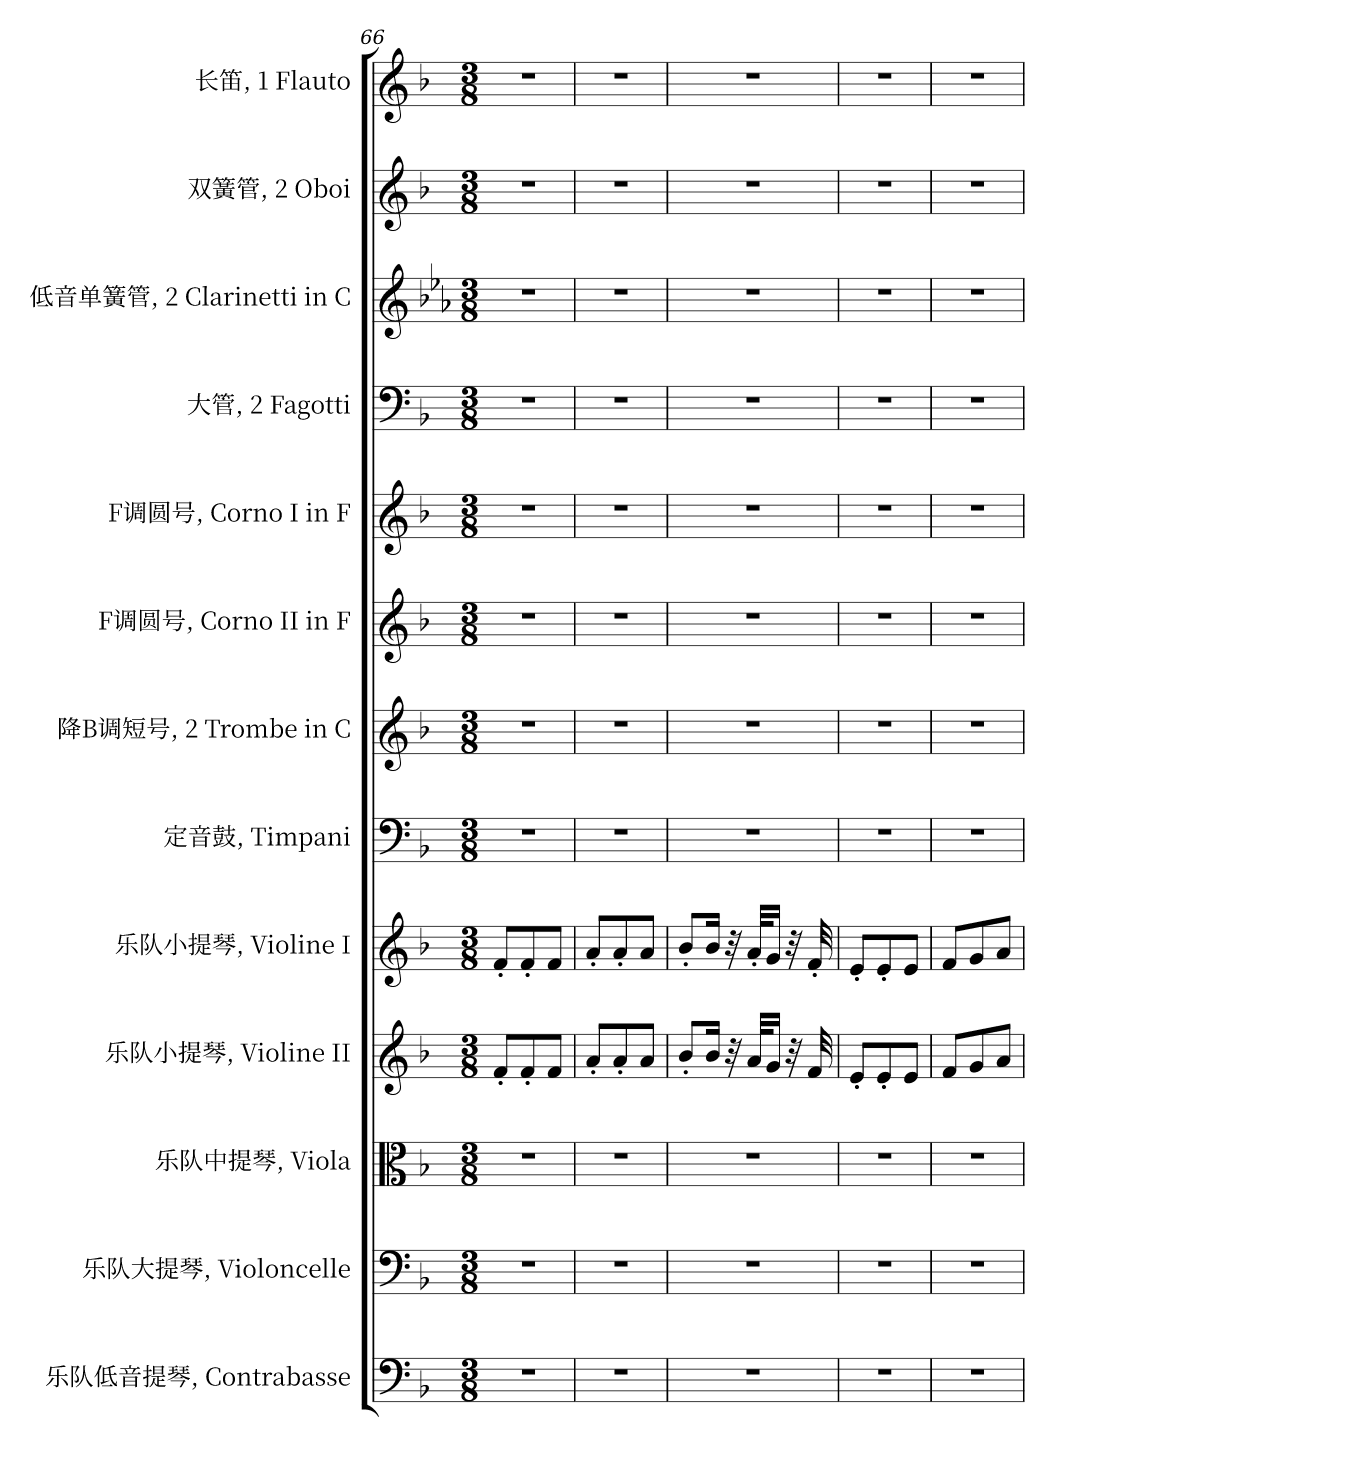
**kern	**kern	**kern	**kern	**kern	**kern	**kern	**kern	**kern	**kern	**kern	**kern	**kern
*part13	*part12	*part11	*part10	*part9	*part8	*part7	*part6	*part5	*part4	*part3	*part2	*part1
*staff13	*staff12	*staff11	*staff10	*staff9	*staff8	*staff7	*staff6	*staff5	*staff4	*staff3	*staff2	*staff1
*I"乐队低音提琴, Contrabasse	*I"乐队大提琴, Violoncelle	*I"乐队中提琴, Viola	*I"乐队小提琴, Violine II	*I"乐队小提琴, Violine I	*I"定音鼓, Timpani	*I"降B调短号, 2 Trombe in C	*I"F调圆号, Corno II in F	*I"F调圆号, Corno I in F	*I"大管, 2 Fagotti	*I"低音单簧管, 2 Clarinetti in C	*I"双簧管, 2 Oboi	*I"长笛, 1 Flauto
*I'Cbs.	*	*	*	*	*I'Timp.	*	*	*	*	*	*I'Ob.	*I'Fl.
*clefF4	*clefF4	*clefC3	*clefG2	*clefG2	*clefF4	*clefG2	*clefG2	*clefG2	*clefF4	*clefG2	*clefG2	*clefG2
*ITrd7c12	*	*	*	*	*	*ITrd1c2	*ITrd4c7	*ITrd4c7	*	*ITrd8c14	*	*
*k[b-]	*k[b-]	*k[b-]	*k[b-]	*k[b-]	*k[b-]	*k[b-e-a-]	*k[b-e-]	*k[b-e-]	*k[b-]	*k[b-e-a-]	*k[b-]	*k[b-]
*M3/8	*M3/8	*M3/8	*M3/8	*M3/8	*M3/8	*M3/8	*M3/8	*M3/8	*M3/8	*M3/8	*M3/8	*M3/8
*MM42	*MM42	*MM42	*MM42	*MM42	*MM42	*MM42	*MM42	*MM42	*MM42	*MM42	*MM42	*MM42
=66	=66	=66	=66	=66	=66	=66	=66	=66	=66	=66	=66	=66
4.r	4.r	4.r	8f'/L	8f'/L	4.r	4.r	4.r	4.r	4.r	4.r	4.r	4.r
.	.	.	8f'/	8f'/	.	.	.	.	.	.	.	.
.	.	.	8f/J	8f/J	.	.	.	.	.	.	.	.
!!LO:PB:g=z
=67	=67	=67	=67	=67	=67	=67	=67	=67	=67	=67	=67	=67
*	*	*	*	*	*	*	*	*	*	*	*	*MM42
4.r	4.r	4.r	8a'/L	8a'/L	4.r	4.r	4.r	4.r	4.r	4.r	4.r	4.r
.	.	.	8a'/	8a'/	.	.	.	.	.	.	.	.
.	.	.	8a/J	8a/J	.	.	.	.	.	.	.	.
=68	=68	=68	=68	=68	=68	=68	=68	=68	=68	=68	=68	=68
*	*	*	*	*	*	*	*	*	*	*	*	*MM42
4.r	4.r	4.r	8b-'/L	8b-'/L	4.r	4.r	4.r	4.r	4.r	4.r	4.r	4.r
.	.	.	16b-/Jk	16b-/Jk	.	.	.	.	.	.	.	.
.	.	.	32r	32r	.	.	.	.	.	.	.	.
.	.	.	32a/KLL	32a'/KLL	.	.	.	.	.	.	.	.
.	.	.	16g/JJ	16g/JJ	.	.	.	.	.	.	.	.
.	.	.	32r	32r	.	.	.	.	.	.	.	.
.	.	.	32f/	32f'/	.	.	.	.	.	.	.	.
=69	=69	=69	=69	=69	=69	=69	=69	=69	=69	=69	=69	=69
*	*	*	*	*	*	*	*	*	*	*	*	*MM42
4.r	4.r	4.r	8e'/L	8e'/L	4.r	4.r	4.r	4.r	4.r	4.r	4.r	4.r
.	.	.	8e'/	8e'/	.	.	.	.	.	.	.	.
.	.	.	8e/J	8e/J	.	.	.	.	.	.	.	.
=70	=70	=70	=70	=70	=70	=70	=70	=70	=70	=70	=70	=70
*	*	*	*	*	*	*	*	*	*	*	*	*MM42
4.r	4.r	4.r	8f/L	8f/L	4.r	4.r	4.r	4.r	4.r	4.r	4.r	4.r
.	.	.	8g/	8g/	.	.	.	.	.	.	.	.
.	.	.	8a/J	8a/J	.	.	.	.	.	.	.	.
=	=	=	=	=	=	=	=	=	=	=	=	=
*-	*-	*-	*-	*-	*-	*-	*-	*-	*-	*-	*-	*-
